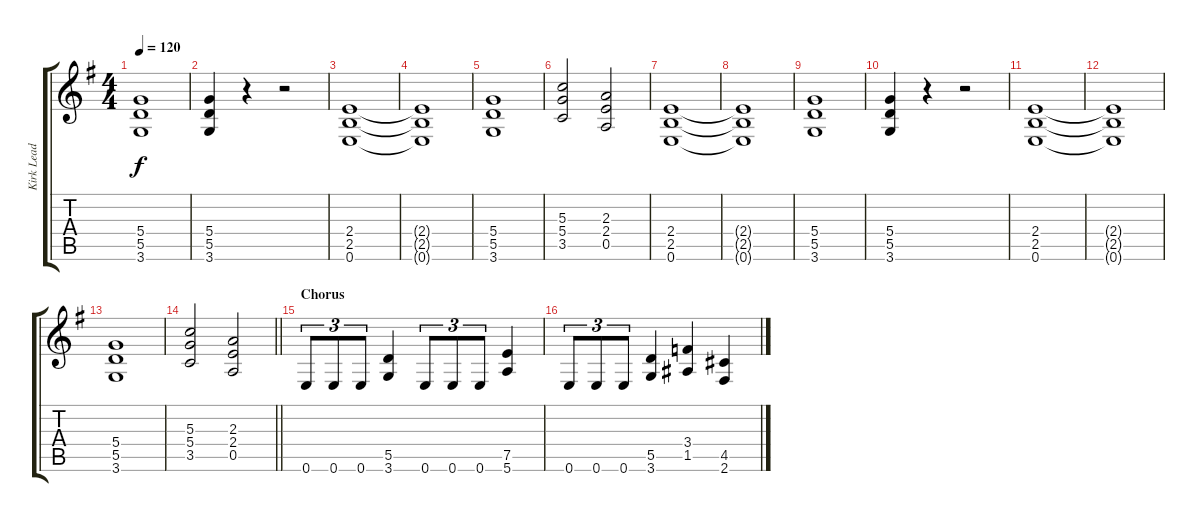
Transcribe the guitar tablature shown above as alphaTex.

\track ("Kirk Lead" "Kirk Lead") {instrument distortionguitar}
\staff {score tabs}
\tuning (E4 B3 G3 D3 A2 E2) {hide}
\ts (4 4)
\tempo 120
\clef g2
\ks g
(5.4 5.5 3.6).1{dy f} |
(5.4 5.5 3.6).4 r.4 r.2 |
(2.4 2.5 0.6).1 |
(2.4{t} 2.5{t} 0.6{t}).1 |
(5.4 5.5 3.6).1 |
(5.3 5.4 3.5).2 (2.3 2.4 0.5).2 |
(2.4 2.5 0.6).1 |
(2.4{t} 2.5{t} 0.6{t}).1 |
(5.4 5.5 3.6).1 |
(5.4 5.5 3.6).4 r.4 r.2 |
(2.4 2.5 0.6).1 |
(2.4{t} 2.5{t} 0.6{t}).1 |
(5.4 5.5 3.6).1 |
\barLineRight lightlight
(5.3 5.4 3.5).2 (2.3 2.4 0.5).2 |
\section ("" "Chorus")
0.6.8{tu (3 2)} 0.6.8{tu (3 2)} 0.6.8{tu (3 2)} (5.5 3.6).4 0.6.8{tu (3 2)} 0.6.8{tu (3 2)} 0.6.8{tu (3 2)} (7.5 5.6).4 |
0.6.8{tu (3 2)} 0.6.8{tu (3 2)} 0.6.8{tu (3 2)} (5.5 3.6).4 (3.4 1.5).4 (4.5 2.6).4
